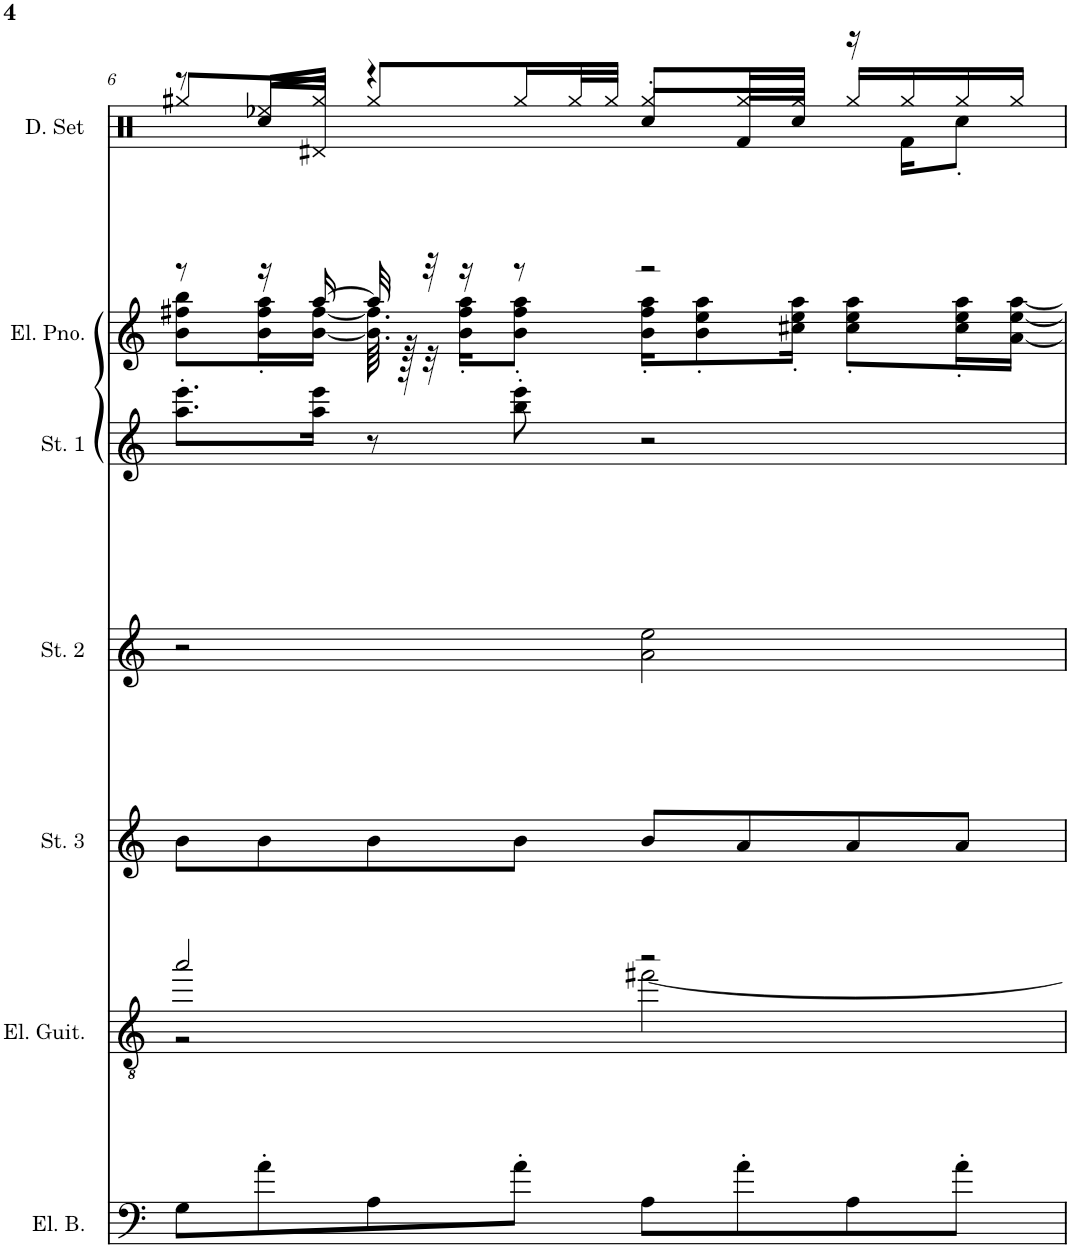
**kern	**kern	**kern	**kern	**kern	**kern	**kern
*part7	*part6	*part5	*part4	*part3	*part2	*part1
*staff7	*staff6	*staff5	*staff4	*staff3	*staff2	*staff1
*I"5-str. Electric Bass	*I"Electric Guitar	*I"Strings 3	*I"Strings 2	*I"Strings 1	*I"Electric Piano	*I"Drumset
*I'El. B.	*I'El. Guit.	*I'St. 3	*I'St. 2	*I'St. 1	*I'El. Pno.	*I'D. Set
!!LO:PB:g=z
*clefF4	*clefGv2	*clefG2	*clefG2	*clefG2	*clefG2	*clefX
*Trd7c12	*	*	*	*	*	*
*k[]	*k[]	*k[]	*k[]	*k[]	*k[]	*k[]
*M4/4	*M4/4	*M4/4	*M4/4	*M4/4	*M4/4	*M4/4
=6	=6	=6	=6	=6	=6	=6
*	*^	*	*	*	*^	*^
8G\L	2aa/	2r	8b\L	2r	8.aa\' 8.eee\'L	8r	8b\ 8ff#X\ 8bb\L	8r	8Rgg/L
8a'\	.	.	8b\	.	.	16r	16b\' 16ff#\' 16aa\'L	16Rcc/LL	16Ree/L
.	.	.	.	.	16aa\ 16eee\Jk	[16aa/	[16b\ [16ff#\JJ	16Rgg/JJ	16Rd/JJ
8A\	.	.	8b\	.	8r	32aa/]	64.b\] 64.ff#\]	4r	8Rgg/L
.	.	.	.	.	.	.	128r	.	.
.	.	.	.	.	.	32r	32r	.	.
.	.	.	.	.	.	16r	16b\' 16ff#\' 16aa\'KL	.	.
8a'\J	.	.	8b\J	.	8bb\' 8eee\'	8r	8b\' 8ff#\' 8aa\'J	.	16Rgg/L
.	.	.	.	.	.	.	.	.	32Rgg/L
.	.	.	.	.	.	.	.	.	32Rgg/JJJ
8A\L	2r	[2ff#X\	8b/L	2a\ 2ee\	2r	2r	16b\' 16ff#\' 16aa\'KL	8Rcc'/L	8Rgg/L
.	.	.	.	.	.	.	8b\' 8ee\' 8aa\'	.	.
8a'\	.	.	8a/	.	.	.	.	16Rf/L	16Rgg/L
.	.	.	.	.	.	.	16cc#X\' 16ee\' 16aa\'Jk	16Rcc/JJ	16Rgg/JJ
8A\	.	.	8a/	.	.	.	8cc#\' 8ee\' 8aa\'L	16r	16Rgg/LL
.	.	.	.	.	.	.	.	16Rf\KL	16Rgg/
8a'\J	.	.	8a/J	.	.	.	16cc#\' 16ee\' 16aa\'L	8Rcc'\J	16Rgg/
.	.	.	.	.	.	.	[16a\ [16ee\ [16aa\JJ	.	16Rgg/JJ
*	*	*	*	*	*	*v	*v	*	*
*	*v	*v	*	*	*	*	*v	*v
=	=	=	=	=	=	=
*-	*-	*-	*-	*-	*-	*-
